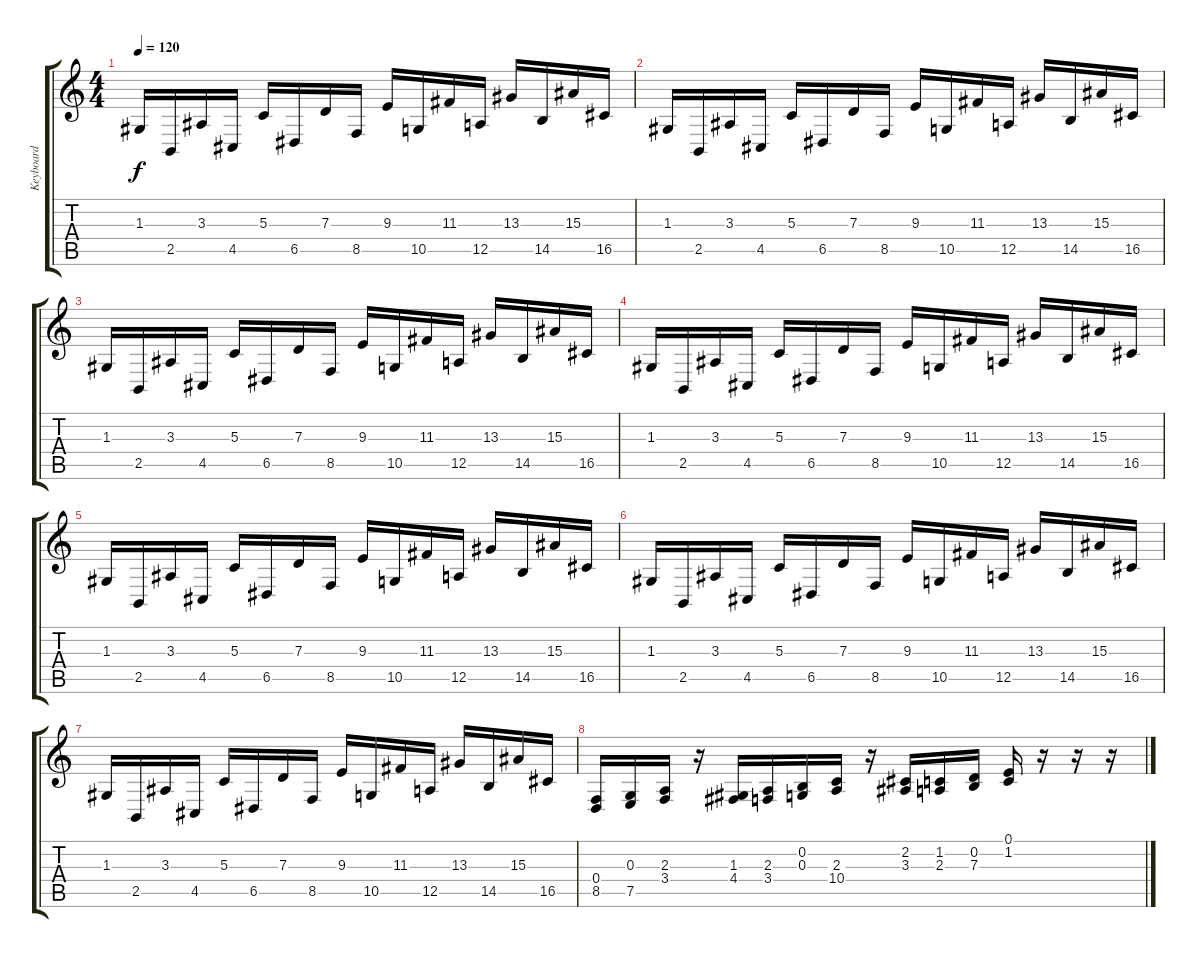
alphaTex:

\track ("Keyboard" "Keyboard") {instrument pad3polysynth}
\staff {score tabs}
\tuning (E4 B3 G3 D3 A2 E2) {hide}
\ts (4 4)
\tempo 120
\clef g2
\ks c
1.3.16{dy f} 2.5.16 3.3.16 4.5.16 5.3.16 6.5.16 7.3.16 8.5.16 9.3.16 10.5.16 11.3.16 12.5.16 13.3.16 14.5.16 15.3.16 16.5.16 |
1.3.16 2.5.16 3.3.16 4.5.16 5.3.16 6.5.16 7.3.16 8.5.16 9.3.16 10.5.16 11.3.16 12.5.16 13.3.16 14.5.16 15.3.16 16.5.16 |
1.3.16 2.5.16 3.3.16 4.5.16 5.3.16 6.5.16 7.3.16 8.5.16 9.3.16 10.5.16 11.3.16 12.5.16 13.3.16 14.5.16 15.3.16 16.5.16 |
1.3.16 2.5.16 3.3.16 4.5.16 5.3.16 6.5.16 7.3.16 8.5.16 9.3.16 10.5.16 11.3.16 12.5.16 13.3.16 14.5.16 15.3.16 16.5.16 |
1.3.16 2.5.16 3.3.16 4.5.16 5.3.16 6.5.16 7.3.16 8.5.16 9.3.16 10.5.16 11.3.16 12.5.16 13.3.16 14.5.16 15.3.16 16.5.16 |
1.3.16 2.5.16 3.3.16 4.5.16 5.3.16 6.5.16 7.3.16 8.5.16 9.3.16 10.5.16 11.3.16 12.5.16 13.3.16 14.5.16 15.3.16 16.5.16 |
1.3.16 2.5.16 3.3.16 4.5.16 5.3.16 6.5.16 7.3.16 8.5.16 9.3.16 10.5.16 11.3.16 12.5.16 13.3.16 14.5.16 15.3.16 16.5.16 |
(0.4 8.5).16 (0.3 7.5).16 (2.3 3.4).16 r.16 (1.3 4.4).16 (2.3 3.4).16 (0.2 0.3).16 (2.3 10.4).16 r.16 (2.2 3.3).16 (1.2 2.3).16 (0.2 7.3).16 (0.1 1.2).16 r.16 r.16 r.16
